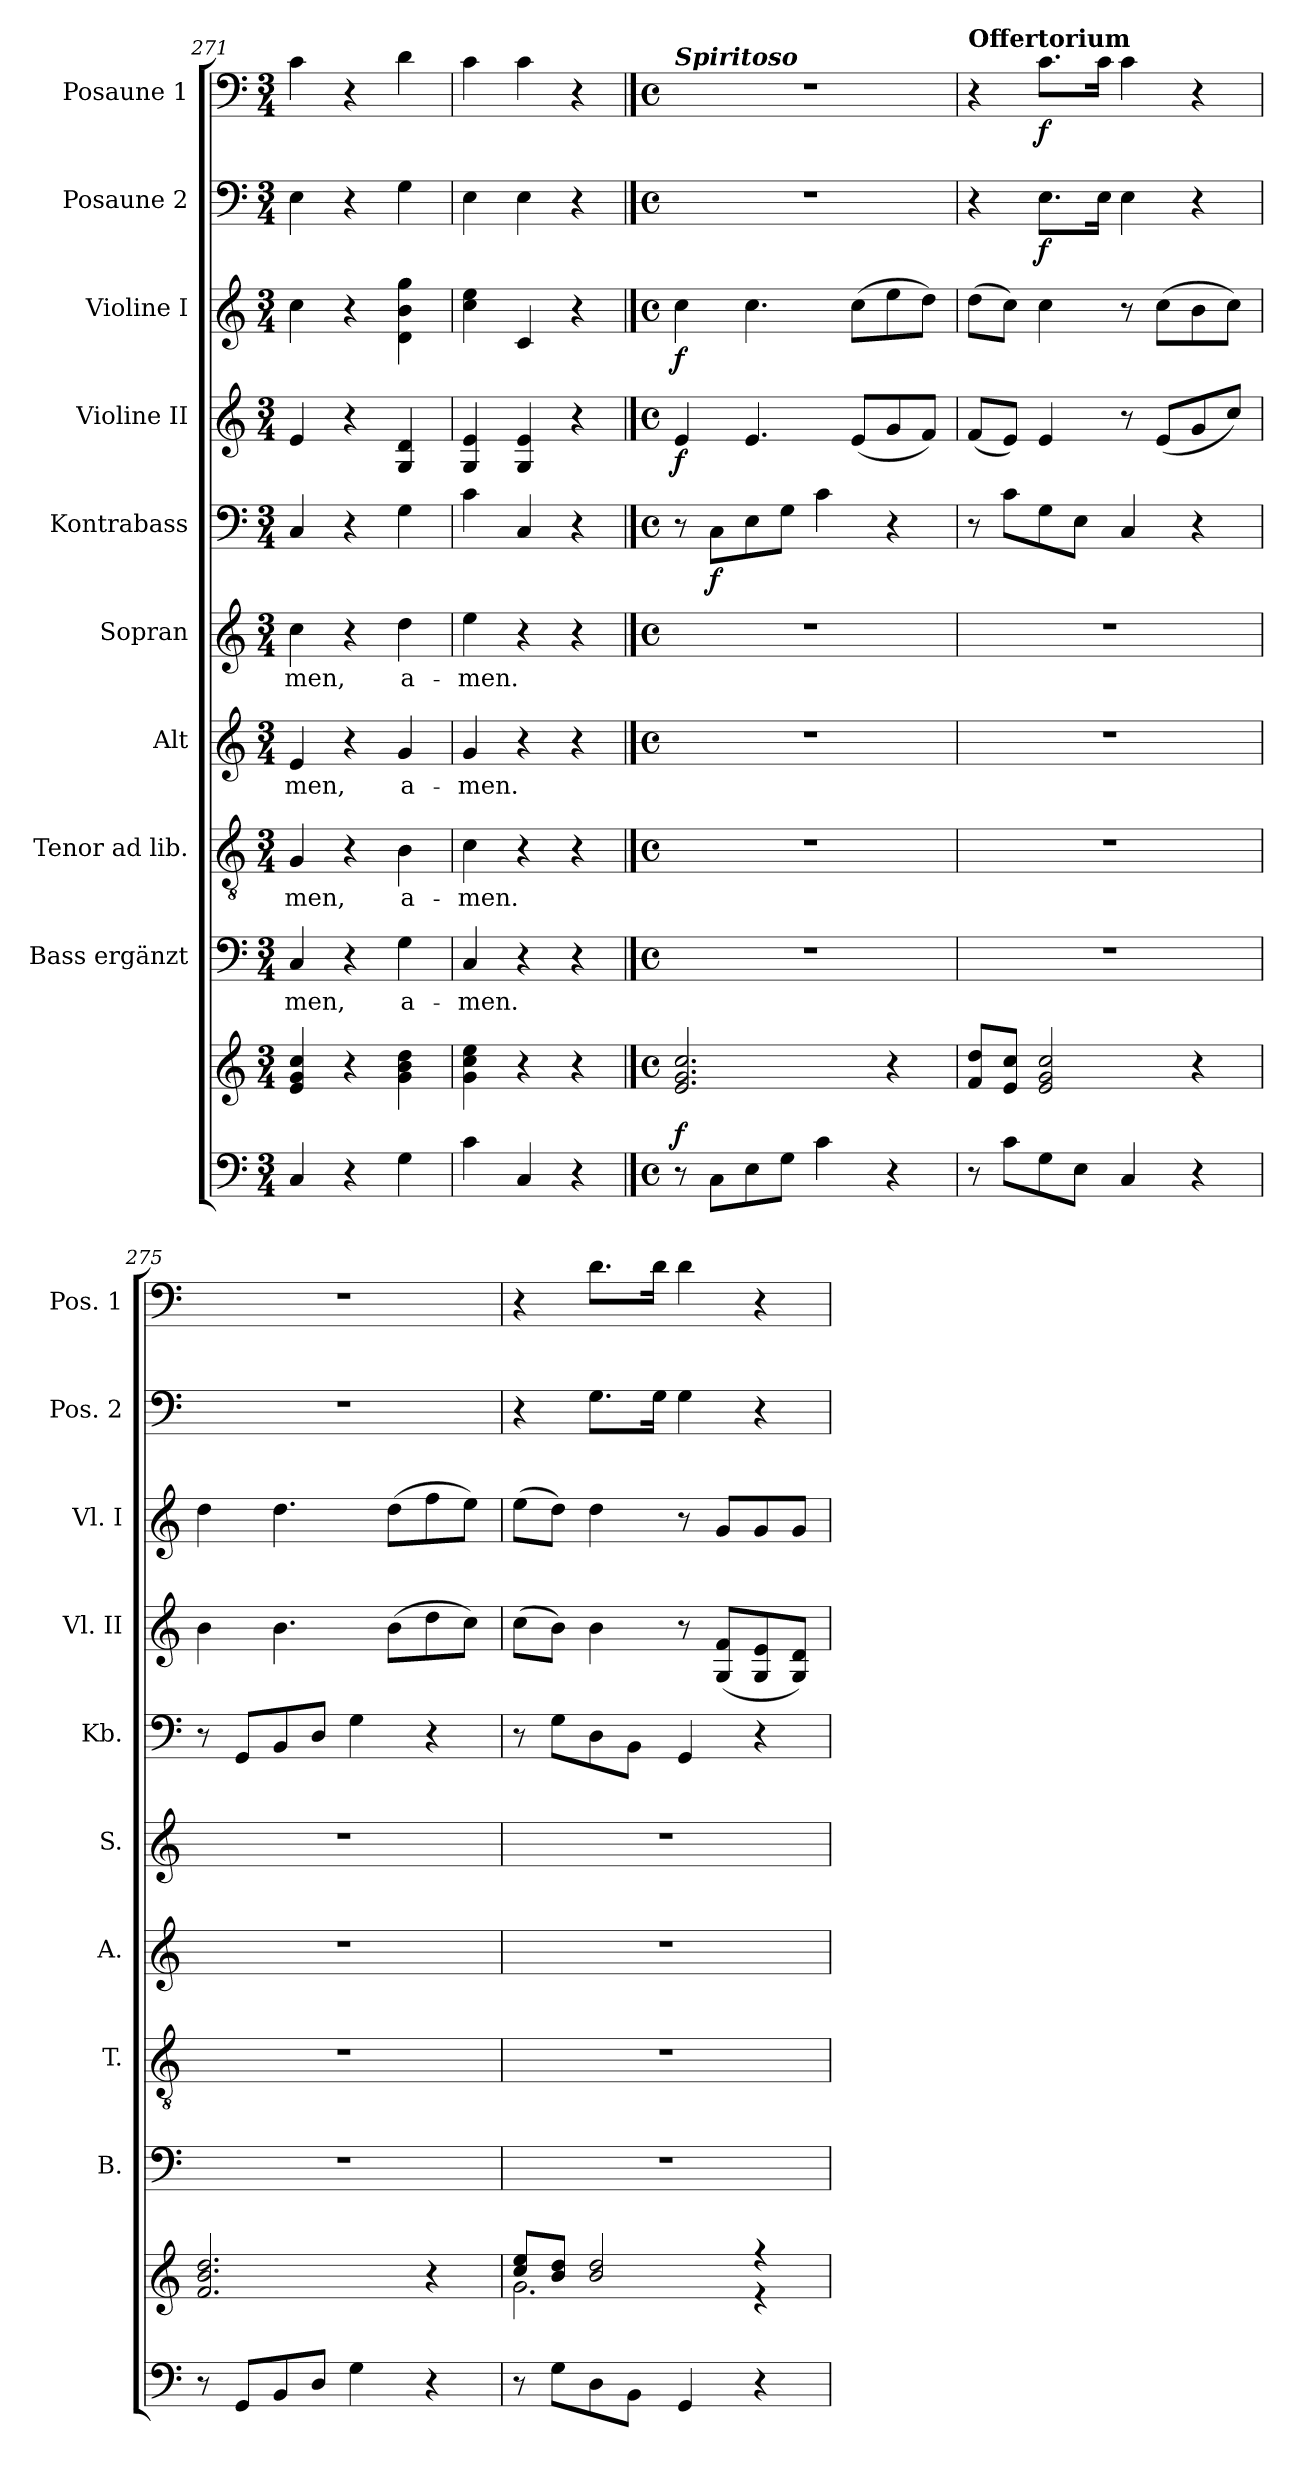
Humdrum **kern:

**kern	**kern	**dynam	**kern	**text	**kern	**text	**kern	**text	**kern	**text	**kern	**dynam	**kern	**dynam	**kern	**dynam	**kern	**dynam	**kern	**dynam
*part10	*part10	*part10	*part9	*part9	*part8	*part8	*part7	*part7	*part6	*part6	*part5	*part5	*part4	*part4	*part3	*part3	*part2	*part2	*part1	*part1
*staff11	*staff10	*staff10/11	*staff9	*staff9	*staff8	*staff8	*staff7	*staff7	*staff6	*staff6	*staff5	*staff5	*staff4	*staff4	*staff3	*staff3	*staff2	*staff2	*staff1	*staff1
*	*	*	*I"Bass ergänzt	*	*I"Tenor ad lib.	*	*I"Alt	*	*I"Sopran	*	*I"Kontrabass	*	*I"Violine II	*	*I"Violine I	*	*I"Posaune 2	*	*I"Posaune 1	*
*	*	*	*I'B.	*	*I'T.	*	*I'A.	*	*I'S.	*	*I'Kb.	*	*I'Vl. II	*	*I'Vl. I	*	*I'Pos. 2	*	*I'Pos. 1	*
*clefF4	*clefG2	*	*clefF4	*	*clefGv2	*	*clefG2	*	*clefG2	*	*clefF4	*	*clefG2	*	*clefG2	*	*clefF4	*	*clefF4	*
*	*	*	*	*	*	*	*	*	*	*	*ITrd7c12	*	*	*	*	*	*	*	*	*
*k[]	*k[]	*	*k[]	*	*k[]	*	*k[]	*	*k[]	*	*k[]	*	*k[]	*	*k[]	*	*k[]	*	*k[]	*
*C:	*C:	*	*C:	*	*C:	*	*C:	*	*C:	*	*C:	*	*C:	*	*C:	*	*C:	*	*C:	*
*M3/4	*M3/4	*	*M3/4	*	*M3/4	*	*M3/4	*	*M3/4	*	*M3/4	*	*M3/4	*	*M3/4	*	*M3/4	*	*M3/4	*
=271	=271	=271	=271	=271	=271	=271	=271	=271	=271	=271	=271	=271	=271	=271	=271	=271	=271	=271	=271	=271
!	!	!	!	!LO:LY:b	!	!LO:LY:b	!	!LO:LY:b	!	!LO:LY:b	!	!	!	!	!	!	!	!	!	!
4C/	4e/ 4g/ 4cc/	.	4C/	-men,	4G/	-men,	4e/	-men,	4cc\	-men,	4CC/	.	4e/	.	4cc\	.	4E\	.	4c\	.
4r	4r	.	4r	.	4r	.	4r	.	4r	.	4r	.	4r	.	4r	.	4r	.	4r	.
!	!	!	!	!LO:LY:b	!	!LO:LY:b	!	!LO:LY:b	!	!LO:LY:b	!	!	!	!	!	!	!	!	!	!
4G\	4g\ 4b\ 4dd\	.	4G\	a-	4B\	a-	4g/	a-	4dd\	a-	4GG\	.	4G/ 4d/	.	4d\ 4b\ 4gg\	.	4G\	.	4d\	.
=272	=272	=272	=272	=272	=272	=272	=272	=272	=272	=272	=272	=272	=272	=272	=272	=272	=272	=272	=272	=272
!	!	!	!	!LO:LY:b	!	!LO:LY:b	!	!LO:LY:b	!	!LO:LY:b	!	!	!	!	!	!	!	!	!	!
4c\	4g\ 4cc\ 4ee\	.	4C/	-men.	4c\	-men.	4g/	-men.	4ee\	-men.	4C\	.	4G/ 4e/	.	4cc\ 4ee\	.	4E\	.	4c\	.
4C/	4r	.	4r	.	4r	.	4r	.	4r	.	4CC/	.	4G/ 4e/	.	4c/	.	4E\	.	4c\	.
4r	4r	.	4r	.	4r	.	4r	.	4r	.	4r	.	4r	.	4r	.	4r	.	4r	.
!!LO:PB:g=z
==273	==273	==273	==273	==273	==273	==273	==273	==273	==273	==273	==273	==273	==273	==273	==273	==273	==273	==273	==273	==273
*M4/4	*M4/4	*	*M4/4	*	*M4/4	*	*M4/4	*	*M4/4	*	*M4/4	*	*M4/4	*	*M4/4	*	*M4/4	*	*M4/4	*
*met(c)	*met(c)	*	*met(c)	*	*met(c)	*	*met(c)	*	*met(c)	*	*met(c)	*	*met(c)	*	*met(c)	*	*met(c)	*	*met(c)	*
!	!	!	!	!	!	!	!	!	!	!	!	!	!	!	!	!	!	!	!LO:TX:a:Bi:t=Spiritoso	!
!	!	!LO:DY:a=2	!	!	!	!	!	!	!	!	!	!	!	!LO:DY:b	!	!LO:DY:b	!	!	!	!
8r	2.e/ 2.g/ 2.cc/	f	1r	.	1r	.	1r	.	1r	.	8r	.	4e/	f	4cc\	f	1r	.	1r	.
!	!	!	!	!	!	!	!	!	!	!	!	!LO:DY:b	!	!	!	!	!	!	!	!
8C\L	.	.	.	.	.	.	.	.	.	.	8CC\L	f	.	.	.	.	.	.	.	.
8E\	.	.	.	.	.	.	.	.	.	.	8EE\	.	4.e/	.	4.cc\	.	.	.	.	.
8G\J	.	.	.	.	.	.	.	.	.	.	8GG\J	.	.	.	.	.	.	.	.	.
4c\	.	.	.	.	.	.	.	.	.	.	4C\	.	.	.	.	.	.	.	.	.
.	.	.	.	.	.	.	.	.	.	.	.	.	(<8e/L	.	(>8cc\L	.	.	.	.	.
4r	4r	.	.	.	.	.	.	.	.	.	4r	.	8g/	.	8ee\	.	.	.	.	.
.	.	.	.	.	.	.	.	.	.	.	.	.	8f/J)	.	8dd\J)	.	.	.	.	.
=274	=274	=274	=274	=274	=274	=274	=274	=274	=274	=274	=274	=274	=274	=274	=274	=274	=274	=274	=274	=274
!	!	!	!	!	!	!	!	!	!	!	!	!	!	!	!	!	!	!	!LO:TX:a:B:t=Offertorium	!
8r	8f/ 8dd/L	.	1r	.	1r	.	1r	.	1r	.	8r	.	(<8f/L	.	(>8dd\L	.	4r	.	4r	.
8c\L	8e/ 8cc/J	.	.	.	.	.	.	.	.	.	8C\L	.	8e/J)	.	8cc\J)	.	.	.	.	.
!	!	!	!	!	!	!	!	!	!	!	!	!	!	!	!	!	!	!LO:DY:b	!	!LO:DY:b
8G\	2e/ 2g/ 2cc/	.	.	.	.	.	.	.	.	.	8GG\	.	4e/	.	4cc\	.	8.E\L	f	8.c\L	f
8E\J	.	.	.	.	.	.	.	.	.	.	8EE\J	.	.	.	.	.	.	.	.	.
.	.	.	.	.	.	.	.	.	.	.	.	.	.	.	.	.	16E\Jk	.	16c\Jk	.
4C/	.	.	.	.	.	.	.	.	.	.	4CC/	.	8r	.	8r	.	4E\	.	4c\	.
.	.	.	.	.	.	.	.	.	.	.	.	.	(<8e/L	.	(>8cc\L	.	.	.	.	.
4r	4r	.	.	.	.	.	.	.	.	.	4r	.	8g/	.	8b\	.	4r	.	4r	.
.	.	.	.	.	.	.	.	.	.	.	.	.	8cc/J)	.	8cc\J)	.	.	.	.	.
=275	=275	=275	=275	=275	=275	=275	=275	=275	=275	=275	=275	=275	=275	=275	=275	=275	=275	=275	=275	=275
8r	2.f/ 2.b/ 2.dd/	.	1r	.	1r	.	1r	.	1r	.	8r	.	4b\	.	4dd\	.	1r	.	1r	.
8GG/L	.	.	.	.	.	.	.	.	.	.	8GGG/L	.	.	.	.	.	.	.	.	.
8BB/	.	.	.	.	.	.	.	.	.	.	8BBB/	.	4.b\	.	4.dd\	.	.	.	.	.
8D/J	.	.	.	.	.	.	.	.	.	.	8DD/J	.	.	.	.	.	.	.	.	.
4G\	.	.	.	.	.	.	.	.	.	.	4GG\	.	.	.	.	.	.	.	.	.
.	.	.	.	.	.	.	.	.	.	.	.	.	(>8b\L	.	(>8dd\L	.	.	.	.	.
4r	4r	.	.	.	.	.	.	.	.	.	4r	.	8dd\	.	8ff\	.	.	.	.	.
.	.	.	.	.	.	.	.	.	.	.	.	.	8cc\J)	.	8ee\J)	.	.	.	.	.
=276	=276	=276	=276	=276	=276	=276	=276	=276	=276	=276	=276	=276	=276	=276	=276	=276	=276	=276	=276	=276
*	*^	*	*	*	*	*	*	*	*	*	*	*	*	*	*	*	*	*	*	*
8r	8cc/ 8ee/L	2.g\	.	1r	.	1r	.	1r	.	1r	.	8r	.	(>8cc\L	.	(>8ee\L	.	4r	.	4r	.
8G\L	8b/ 8dd/J	.	.	.	.	.	.	.	.	.	.	8GG\L	.	8b\J)	.	8dd\J)	.	.	.	.	.
8D\	2b/ 2dd/	.	.	.	.	.	.	.	.	.	.	8DD\	.	4b\	.	4dd\	.	8.G\L	.	8.d\L	.
8BB\J	.	.	.	.	.	.	.	.	.	.	.	8BBB\J	.	.	.	.	.	.	.	.	.
.	.	.	.	.	.	.	.	.	.	.	.	.	.	.	.	.	.	16G\Jk	.	16d\Jk	.
4GG/	.	.	.	.	.	.	.	.	.	.	.	4GGG/	.	8r	.	8r	.	4G\	.	4d\	.
.	.	.	.	.	.	.	.	.	.	.	.	.	.	(<8G/ 8f/L	.	8g/L	.	.	.	.	.
4r	4r	4r	.	.	.	.	.	.	.	.	.	4r	.	8G/ 8e/	.	8g/	.	4r	.	4r	.
.	.	.	.	.	.	.	.	.	.	.	.	.	.	8G/ 8d/J)	.	8g/J	.	.	.	.	.
*	*v	*v	*	*	*	*	*	*	*	*	*	*	*	*	*	*	*	*	*	*	*
=	=	=	=	=	=	=	=	=	=	=	=	=	=	=	=	=	=	=	=	=
*-	*-	*-	*-	*-	*-	*-	*-	*-	*-	*-	*-	*-	*-	*-	*-	*-	*-	*-	*-	*-
